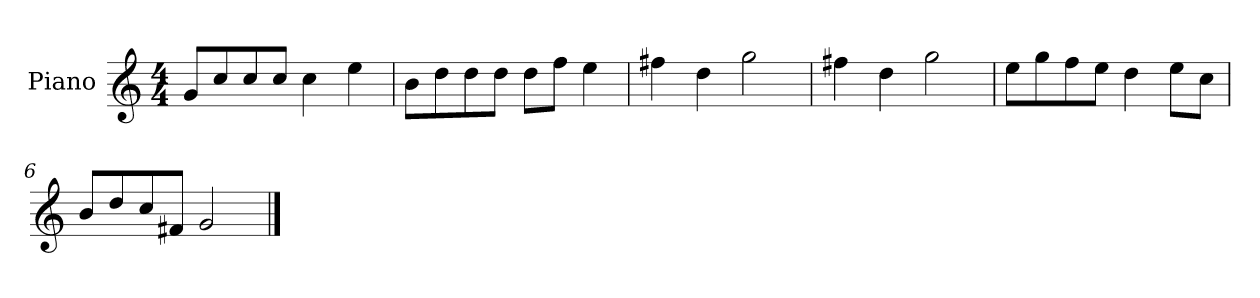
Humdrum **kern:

**kern
*part1
*staff1
*I"Piano
*I'P-no
*clefG2
*k[]
*M4/4
*MM90
=1
8g/L
8cc/
8cc/
8cc/J
4cc\
4ee\
=2
8b\L
8dd\
8dd\
8dd\J
8dd\L
8ff\J
4ee\
=3
4ff#X\
4dd\
2gg\
=4
4ff#X\
4dd\
2gg\
=5
8ee\L
8gg\
8ff\
8ee\J
4dd\
8ee\L
8cc\J
=6
8b/L
8dd/
8cc/
8f#X/J
2g/
==
*-
